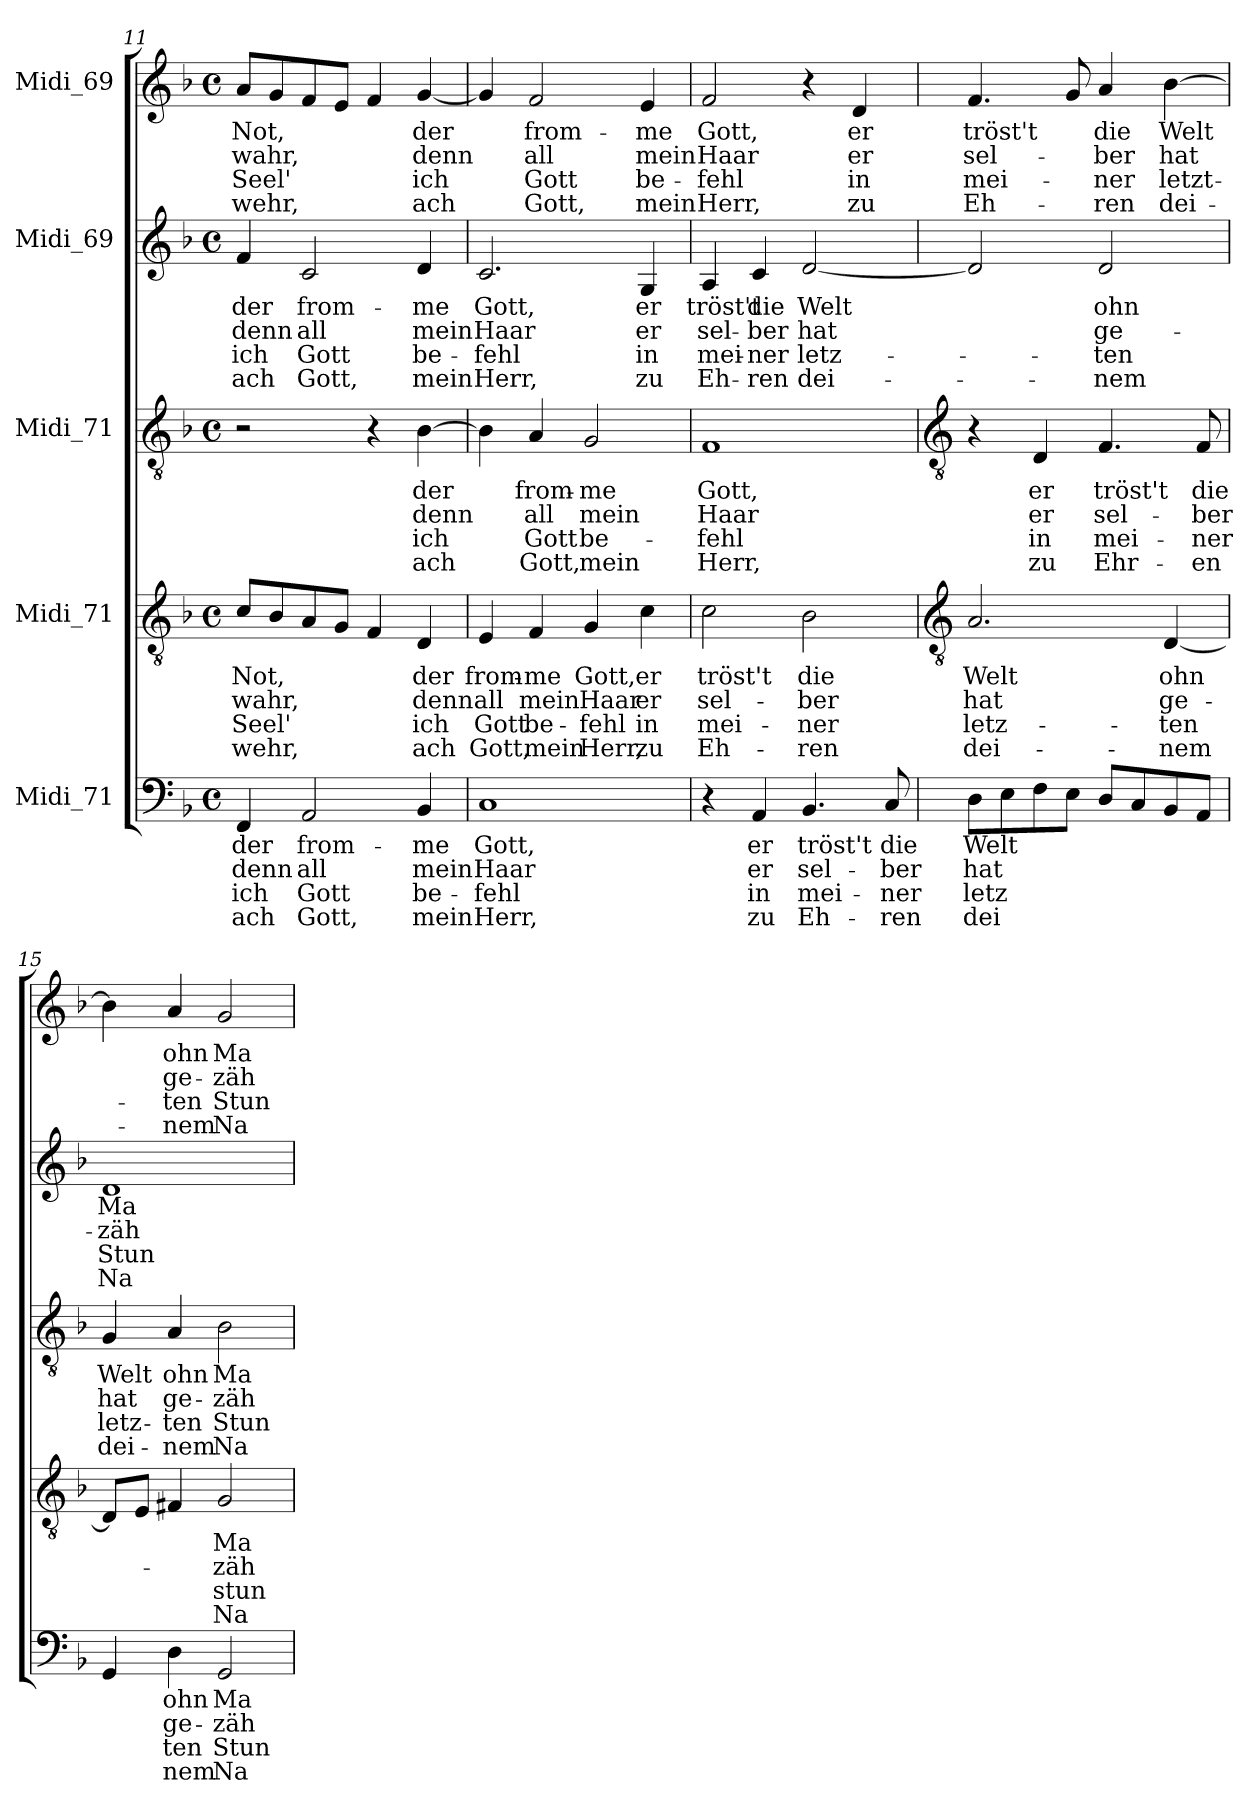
**kern	**text	**text	**text	**text	**kern	**text	**text	**text	**text	**kern	**text	**text	**text	**text	**kern	**text	**text	**text	**text	**kern	**text	**text	**text	**text
*part5	*part5	*part5	*part5	*part5	*part4	*part4	*part4	*part4	*part4	*part3	*part3	*part3	*part3	*part3	*part2	*part2	*part2	*part2	*part2	*part1	*part1	*part1	*part1	*part1
*staff5	*staff5	*staff5	*staff5	*staff5	*staff4	*staff4	*staff4	*staff4	*staff4	*staff3	*staff3	*staff3	*staff3	*staff3	*staff2	*staff2	*staff2	*staff2	*staff2	*staff1	*staff1	*staff1	*staff1	*staff1
*I"Midi_71	*	*	*	*	*I"Midi_71	*	*	*	*	*I"Midi_71	*	*	*	*	*I"Midi_69	*	*	*	*	*I"Midi_69	*	*	*	*
*clefF4	*	*	*	*	*clefGv2	*	*	*	*	*clefGv2	*	*	*	*	*clefG2	*	*	*	*	*clefG2	*	*	*	*
*k[b-]	*	*	*	*	*k[b-]	*	*	*	*	*k[b-]	*	*	*	*	*k[b-]	*	*	*	*	*k[b-]	*	*	*	*
*F:	*	*	*	*	*F:	*	*	*	*	*F:	*	*	*	*	*F:	*	*	*	*	*F:	*	*	*	*
*M4/4	*	*	*	*	*M4/4	*	*	*	*	*M4/4	*	*	*	*	*M4/4	*	*	*	*	*M4/4	*	*	*	*
*met(c)	*	*	*	*	*met(c)	*	*	*	*	*met(c)	*	*	*	*	*met(c)	*	*	*	*	*met(c)	*	*	*	*
=11	=11	=11	=11	=11	=11	=11	=11	=11	=11	=11	=11	=11	=11	=11	=11	=11	=11	=11	=11	=11	=11	=11	=11	=11
!	!LO:LY:b	!LO:LY:b	!LO:LY:b	!LO:LY:b	!	!LO:LY:b	!LO:LY:b	!LO:LY:b	!LO:LY:b	!	!	!	!	!	!	!LO:LY:b	!LO:LY:b	!LO:LY:b	!LO:LY:b	!	!LO:LY:b	!LO:LY:b	!LO:LY:b	!LO:LY:b
4FF	der	denn	ich	ach	8cL	Not,	wahr,	Seel'	wehr,	2r	.	.	.	.	4f	der	denn	ich	ach	8aL	Not,	wahr,	Seel'	wehr,
.	.	.	.	.	8B-	.	.	.	.	.	.	.	.	.	.	.	.	.	.	8g	.	.	.	.
!	!LO:LY:b	!LO:LY:b	!LO:LY:b	!LO:LY:b	!	!	!	!	!	!	!	!	!	!	!	!LO:LY:b	!LO:LY:b	!LO:LY:b	!LO:LY:b	!	!	!	!	!
2AA	from-	-all	Gott	Gott,	8A	.	.	.	.	.	.	.	.	.	2c	from-	-all	Gott	Gott,	8f	.	.	.	.
.	.	.	.	.	8GJ	.	.	.	.	.	.	.	.	.	.	.	.	.	.	8eJ	.	.	.	.
.	.	.	.	.	4F	.	.	.	.	4r	.	.	.	.	.	.	.	.	.	4f	.	.	.	.
!	!LO:LY:b	!LO:LY:b	!LO:LY:b	!LO:LY:b	!	!LO:LY:b	!LO:LY:b	!LO:LY:b	!LO:LY:b	!	!LO:LY:b	!LO:LY:b	!LO:LY:b	!LO:LY:b	!	!LO:LY:b	!LO:LY:b	!LO:LY:b	!LO:LY:b	!	!LO:LY:b	!LO:LY:b	!LO:LY:b	!LO:LY:b
4BB-	me	mein	be-	-mein	4D	der	denn	ich	ach	[4B-	der	denn	ich	ach	4d	me	mein	be-	-mein	[4g	der	denn	ich	ach
=12	=12	=12	=12	=12	=12	=12	=12	=12	=12	=12	=12	=12	=12	=12	=12	=12	=12	=12	=12	=12	=12	=12	=12	=12
!	!LO:LY:b	!LO:LY:b	!LO:LY:b	!LO:LY:b	!	!LO:LY:b	!LO:LY:b	!LO:LY:b	!LO:LY:b	!	!	!	!	!	!	!LO:LY:b	!LO:LY:b	!LO:LY:b	!LO:LY:b	!	!	!	!	!
1C	Gott,	Haar	fehl	Herr,	4E	from-	-all	Gott	Gott,	4B-]	.	.	.	.	2.c	Gott,	Haar	fehl	Herr,	4g]	.	.	.	.
!	!	!	!	!	!	!LO:LY:b	!LO:LY:b	!LO:LY:b	!LO:LY:b	!	!LO:LY:b	!LO:LY:b	!LO:LY:b	!LO:LY:b	!	!	!	!	!	!	!LO:LY:b	!LO:LY:b	!LO:LY:b	!LO:LY:b
.	.	.	.	.	4F	me	mein	be-	-mein	4A	from-	-all	Gott	Gott,	.	.	.	.	.	2f	from-	-all	Gott	Gott,
!	!	!	!	!	!	!LO:LY:b	!LO:LY:b	!LO:LY:b	!LO:LY:b	!	!LO:LY:b	!LO:LY:b	!LO:LY:b	!LO:LY:b	!	!	!	!	!	!	!	!	!	!
.	.	.	.	.	4G	Gott,	Haar	fehl	Herr,	2G	me	mein	be-	-mein	.	.	.	.	.	.	.	.	.	.
!	!	!	!	!	!	!LO:LY:b	!LO:LY:b	!LO:LY:b	!LO:LY:b	!	!	!	!	!	!	!LO:LY:b	!LO:LY:b	!LO:LY:b	!LO:LY:b	!	!LO:LY:b	!LO:LY:b	!LO:LY:b	!LO:LY:b
.	.	.	.	.	4c	er	er	in	zu	.	.	.	.	.	4G	er	er	in	zu	4e	me	mein	be-	-mein
=13	=13	=13	=13	=13	=13	=13	=13	=13	=13	=13	=13	=13	=13	=13	=13	=13	=13	=13	=13	=13	=13	=13	=13	=13
!	!	!	!	!	!	!LO:LY:b	!LO:LY:b	!LO:LY:b	!LO:LY:b	!	!LO:LY:b	!LO:LY:b	!LO:LY:b	!LO:LY:b	!	!LO:LY:b	!LO:LY:b	!LO:LY:b	!LO:LY:b	!	!LO:LY:b	!LO:LY:b	!LO:LY:b	!LO:LY:b
4r	.	.	.	.	2c	tröst't	sel-	-mei-	-Eh-	1F	Gott,	Haar	fehl	Herr,	4A	tröst't	sel-	-mei-	-Eh-	2f	Gott,	Haar	fehl	Herr,
!	!LO:LY:b	!LO:LY:b	!LO:LY:b	!LO:LY:b	!	!	!	!	!	!	!	!	!	!	!	!LO:LY:b	!LO:LY:b	!LO:LY:b	!LO:LY:b	!	!	!	!	!
4AA	er	er	in	zu	.	.	.	.	.	.	.	.	.	.	4c	-die	ber	ner	ren	.	.	.	.	.
!	!LO:LY:b	!LO:LY:b	!LO:LY:b	!LO:LY:b	!	!LO:LY:b	!LO:LY:b	!LO:LY:b	!LO:LY:b	!	!	!	!	!	!	!LO:LY:b	!LO:LY:b	!LO:LY:b	!LO:LY:b	!	!	!	!	!
4.BB-	tröst't	sel-	-mei-	-Eh-	2B-	-die	ber	ner	ren	.	.	.	.	.	[2d	Welt	hat	letz-	-dei-	4r	.	.	.	.
!	!	!	!	!	!	!	!	!	!	!	!	!	!	!	!	!	!	!	!	!	!LO:LY:b	!LO:LY:b	!LO:LY:b	!LO:LY:b
.	.	.	.	.	.	.	.	.	.	.	.	.	.	.	.	.	.	.	.	4d	er	er	in	zu
!	!LO:LY:b	!LO:LY:b	!LO:LY:b	!LO:LY:b	!	!	!	!	!	!	!	!	!	!	!	!	!	!	!	!	!	!	!	!
8C	-die	ber	ner	ren	.	.	.	.	.	.	.	.	.	.	.	.	.	.	.	.	.	.	.	.
!!LO:LB:g=z
=14	=14	=14	=14	=14	=14	=14	=14	=14	=14	=14	=14	=14	=14	=14	=14	=14	=14	=14	=14	=14	=14	=14	=14	=14
*	*	*	*	*	*clefGv2	*	*	*	*	*clefGv2	*	*	*	*	*	*	*	*	*	*	*	*	*	*
!	!LO:LY:b	!LO:LY:b	!LO:LY:b	!LO:LY:b	!	!LO:LY:b	!LO:LY:b	!LO:LY:b	!LO:LY:b	!	!	!	!	!	!	!	!	!	!	!	!LO:LY:b	!LO:LY:b	!LO:LY:b	!LO:LY:b
8DL	Welt	hat	letz	dei	2.A	Welt	hat	letz-	-dei-	4r	.	.	.	.	2d]	.	.	.	.	4.f	tröst't	sel-	-mei-	-Eh-
8E	.	.	.	.	.	.	.	.	.	.	.	.	.	.	.	.	.	.	.	.	.	.	.	.
!	!	!	!	!	!	!	!	!	!	!	!LO:LY:b	!LO:LY:b	!LO:LY:b	!LO:LY:b	!	!	!	!	!	!	!	!	!	!
8F	.	.	.	.	.	.	.	.	.	4D	er	er	in	zu	.	.	.	.	.	.	.	.	.	.
8EJ	.	.	.	.	.	.	.	.	.	.	.	.	.	.	.	.	.	.	.	8g	.	.	.	.
!	!	!	!	!	!	!	!	!	!	!	!LO:LY:b	!LO:LY:b	!LO:LY:b	!LO:LY:b	!	!LO:LY:b	!LO:LY:b	!LO:LY:b	!LO:LY:b	!	!LO:LY:b	!LO:LY:b	!LO:LY:b	!LO:LY:b
8DL	.	.	.	.	.	.	.	.	.	4.F	tröst't	sel-	-mei-	-Ehr-	2d	-ohn	ge-	-ten	nem	4a	-die	ber	ner	ren
8C	.	.	.	.	.	.	.	.	.	.	.	.	.	.	.	.	.	.	.	.	.	.	.	.
!	!	!	!	!	!	!LO:LY:b	!LO:LY:b	!LO:LY:b	!LO:LY:b	!	!	!	!	!	!	!	!	!	!	!	!LO:LY:b	!LO:LY:b	!LO:LY:b	!LO:LY:b
8BB-	.	.	.	.	[4D	-ohn	ge-	-ten	nem	.	.	.	.	.	.	.	.	.	.	[4b-	Welt	hat	letzt-	-dei-
!	!	!	!	!	!	!	!	!	!	!	!LO:LY:b	!LO:LY:b	!LO:LY:b	!LO:LY:b	!	!	!	!	!	!	!	!	!	!
8AAJ	.	.	.	.	.	.	.	.	.	8F	-die	ber	ner	en	.	.	.	.	.	.	.	.	.	.
=15	=15	=15	=15	=15	=15	=15	=15	=15	=15	=15	=15	=15	=15	=15	=15	=15	=15	=15	=15	=15	=15	=15	=15	=15
!	!	!	!	!	!	!	!	!	!	!	!LO:LY:b	!LO:LY:b	!LO:LY:b	!LO:LY:b	!	!LO:LY:b	!LO:LY:b	!LO:LY:b	!LO:LY:b	!	!	!	!	!
4GG	.	.	.	.	8DL]	.	.	.	.	4G	Welt	hat	letz-	-dei-	1d	Ma-	-zäh-	-Stun-	-Na-	4b-]	.	.	.	.
.	.	.	.	.	8EJ	.	.	.	.	.	.	.	.	.	.	.	.	.	.	.	.	.	.	.
!	!LO:LY:b	!LO:LY:b	!LO:LY:b	!LO:LY:b	!	!	!	!	!	!	!LO:LY:b	!LO:LY:b	!LO:LY:b	!LO:LY:b	!	!	!	!	!	!	!LO:LY:b	!LO:LY:b	!LO:LY:b	!LO:LY:b
4D	ohn	ge-	-ten	nem	4F#X	.	.	.	.	4A	-ohn	ge-	-ten	nem	.	.	.	.	.	4a	-ohn	ge-	-ten	nem
!	!LO:LY:b	!LO:LY:b	!LO:LY:b	!LO:LY:b	!	!LO:LY:b	!LO:LY:b	!LO:LY:b	!LO:LY:b	!	!LO:LY:b	!LO:LY:b	!LO:LY:b	!LO:LY:b	!	!	!	!	!	!	!LO:LY:b	!LO:LY:b	!LO:LY:b	!LO:LY:b
2GG	Ma-	-zäh-	-Stun-	-Na-	2G	Ma-	-zäh-	-stun-	-Na-	2B-	Ma-	-zäh-	-Stun-	-Na-	.	.	.	.	.	2g	Ma-	-zäh-	-Stun-	-Na-
=	=	=	=	=	=	=	=	=	=	=	=	=	=	=	=	=	=	=	=	=	=	=	=	=
*-	*-	*-	*-	*-	*-	*-	*-	*-	*-	*-	*-	*-	*-	*-	*-	*-	*-	*-	*-	*-	*-	*-	*-	*-
